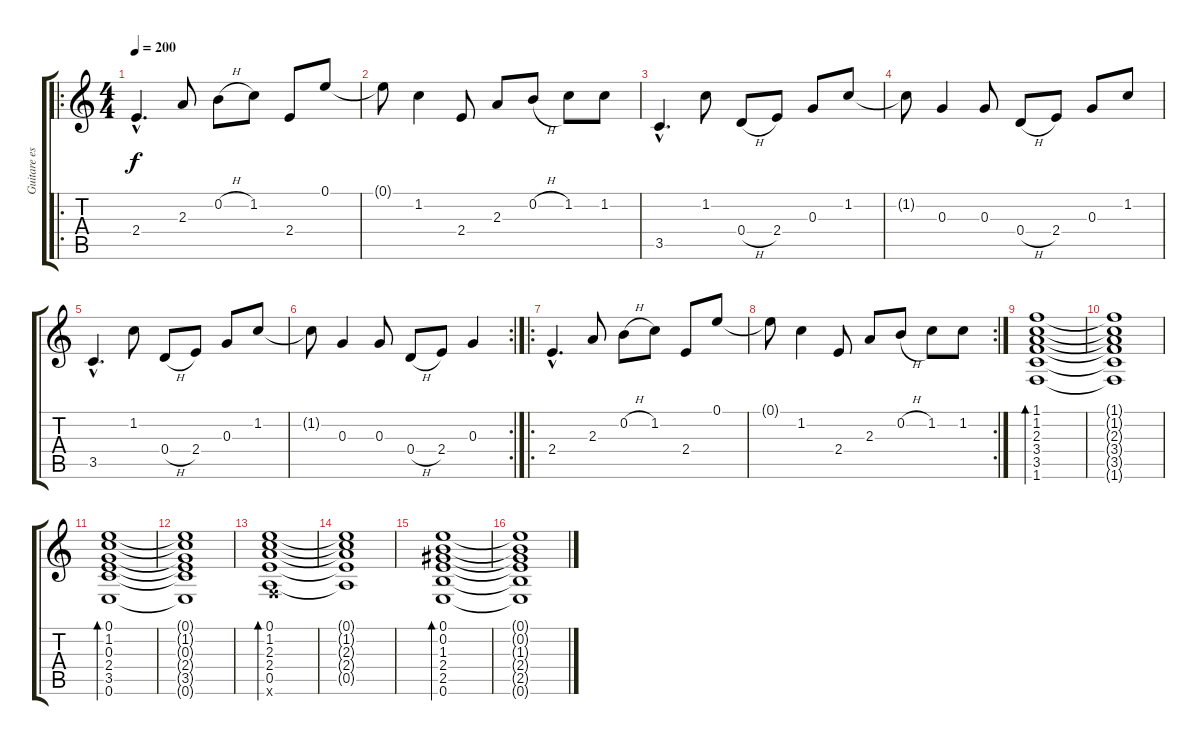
\track ("Guitare espagnole" "Guitare es") {instrument acousticguitarsteel}
\staff {score tabs}
\tuning (E4 B3 G3 D3 A2 E2) {hide}
\ro
\ts (4 4)
\tempo 200
\clef g2
\ks c
2.4{hac}.4{d dy f} 2.3.8 0.2{h}.8 1.2.8 2.4.8 0.1.8 |
0.1{t}.8 1.2.4 2.4.8 2.3.8 0.2{h}.8 1.2.8 1.2.8 |
3.5{hac}.4{d} 1.2.8 0.4{h}.8 2.4.8 0.3.8 1.2.8 |
1.2{t}.8 0.3.4 0.3.8 0.4{h}.8 2.4.8 0.3.8 1.2.8 |
3.5{hac}.4{d} 1.2.8 0.4{h}.8 2.4.8 0.3.8 1.2.8 |
\rc 2
1.2{t}.8 0.3.4 0.3.8 0.4{h}.8 2.4.8 0.3.4 |
\ro
2.4{hac}.4{d} 2.3.8 0.2{h}.8 1.2.8 2.4.8 0.1.8 |
\rc 2
0.1{t}.8 1.2.4 2.4.8 2.3.8 0.2{h}.8 1.2.8 1.2.8 |
(1.1 1.2 2.3 3.4 3.5 1.6).1{bd 480} |
(1.1{t} 1.2{t} 2.3{t} 3.4{t} 3.5{t} 1.6{t}).1 |
(0.1 1.2 0.3 2.4 3.5 0.6).1{bd 480} |
(0.1{t} 1.2{t} 0.3{t} 2.4{t} 3.5{t} 0.6{t}).1 |
(0.1 1.2 2.3 2.4 0.5 1.6{x}).1{bd 480} |
(0.1{t} 1.2{t} 2.3{t} 2.4{t} 0.5{t}).1 |
(0.1 0.2 1.3 2.4 2.5 0.6).1{bd 480} |
(0.1{t} 0.2{t} 1.3{t} 2.4{t} 2.5{t} 0.6{t}).1
